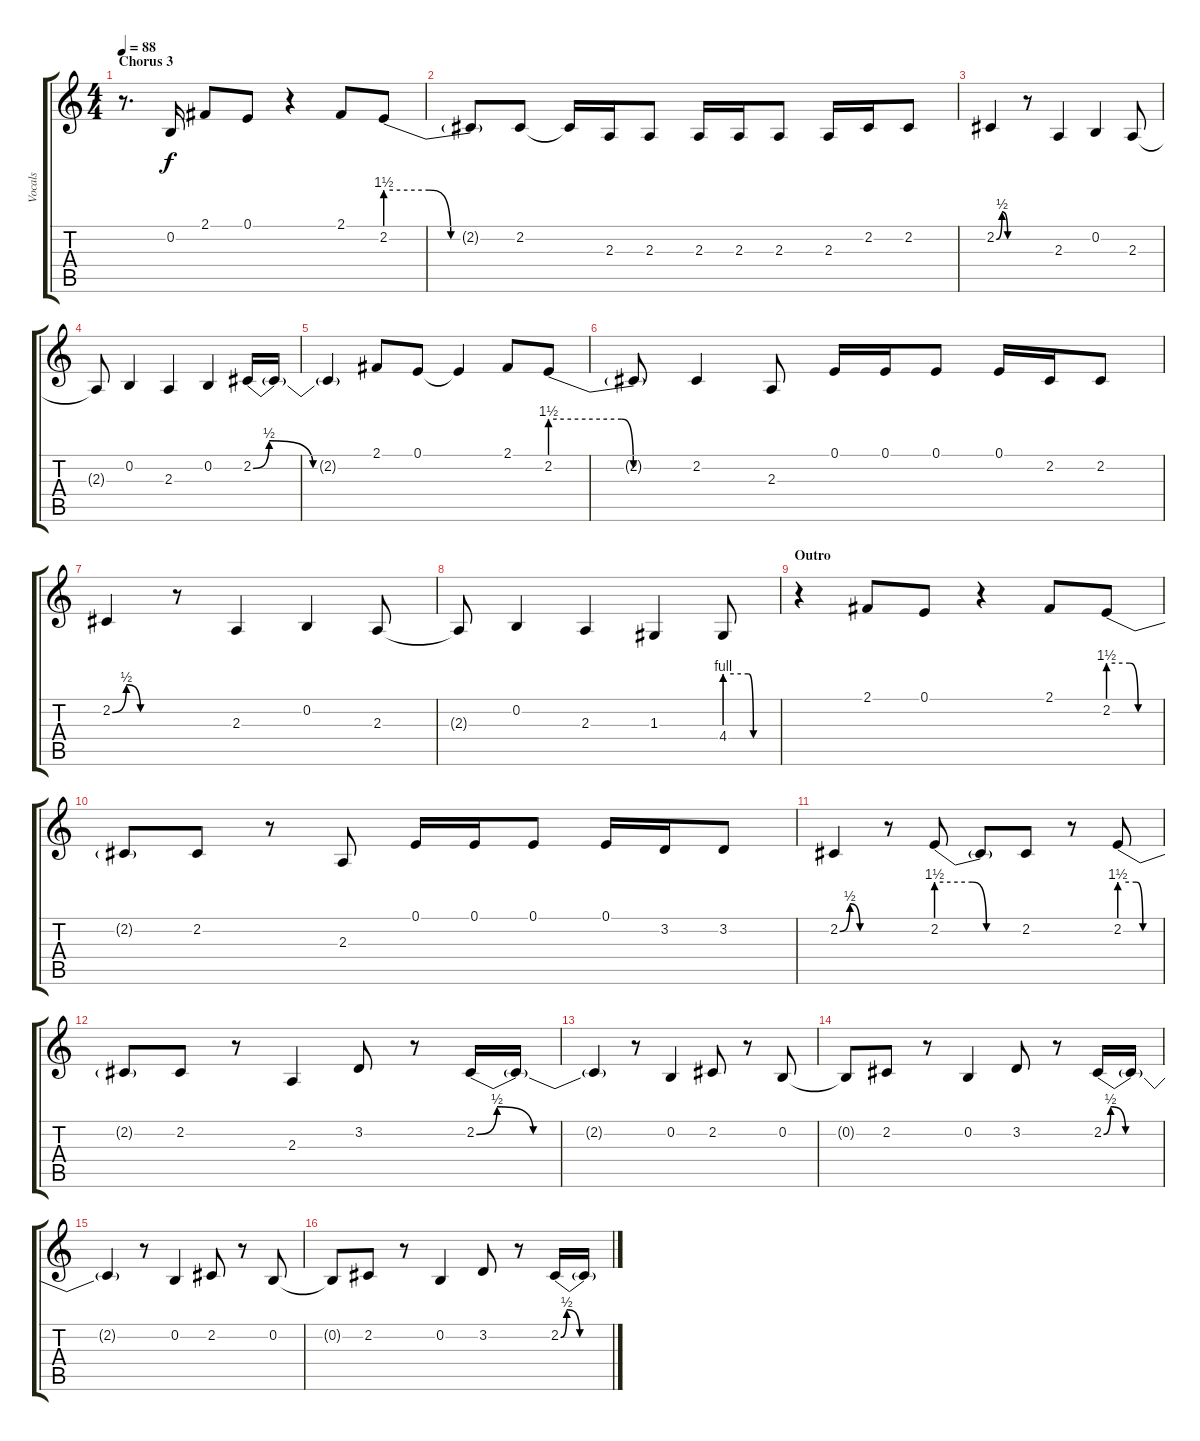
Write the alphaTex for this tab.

\track ("Vocals" "Vocals") {instrument lead2sawtooth}
\staff {score tabs}
\tuning (E4 B3 G3 D3 A2 E2) {hide}
\ts (4 4)
\section ("" "Chorus 3")
\tempo 88
\clef g2
\ks c
r.8{d dy f} 0.2.16 2.1.8 0.1.8 r.4 2.1.8 2.2{be (custom 0 6 20 6 30 0 60 0)}.8 |
2.2{t}.8 2.2.8 2.2{t}.16 2.3.16 2.3.8 2.3.16 2.3.16 2.3.8 2.3.16 2.2.16 2.2.8 |
2.2{be (custom 0 0 15 2 30 0 45 0 60 0)}.4 r.8 2.3.4 0.2.4 2.3.8 |
2.3{t}.8 0.2.4 2.3.4 0.2.4 2.2{be (custom 0 0 8 2 30 0 60 0)}.16 2.2{t}.16 |
2.2{t}.4 2.1.8 0.1.8 0.1{t}.4 2.1.8 2.2{be (custom 0 6 30 6 35 0 60 0)}.8 |
2.2{t}.8 2.2.4 2.3.8 0.1.16 0.1.16 0.1.8 0.1.16 2.2.16 2.2.8 |
2.2{be (custom 0 0 15 2 30 0 45 0 60 0)}.4 r.8 2.3.4 0.2.4 2.3.8 |
2.3{t}.8 0.2.4 2.3.4 1.3.4 4.4{be (custom 0 4 27 4 33 0 60 0)}.8 |
\section ("" "Outro")
r.4 2.1.8 0.1.8 r.4 2.1.8 2.2{be (custom 0 6 25 6 35 0 60 0)}.8 |
2.2{t}.8 2.2.8 r.8 2.3.8 0.1.16 0.1.16 0.1.8 0.1.16 3.2.16 3.2.8 |
2.2{be (custom 0 0 15 2 30 0 60 0)}.4 r.8 2.2{be (custom 0 6 25 6 35 0 60 0)}.8 2.2{t}.8 2.2.8 r.8 2.2{be (custom 0 6 25 6 35 0 60 0)}.8 |
2.2{t}.8 2.2.8 r.8 2.3.4 3.2.8 r.8 2.2{be (custom 0 0 8 2 22 0 60 0)}.16 2.2{t}.16 |
2.2{t}.4 r.8 0.2.4 2.2.8 r.8 0.2.8 |
0.2{t}.8 2.2.8 r.8 0.2.4 3.2.8 r.8 2.2{be (custom 0 0 7 2 22 0 60 0)}.16 2.2{t}.16 |
2.2{t}.4 r.8 0.2.4 2.2.8 r.8 0.2.8 |
0.2{t}.8 2.2.8 r.8 0.2.4 3.2.8 r.8 2.2{be (custom 0 0 7 2 22 0 60 0)}.16 2.2{t}.16
